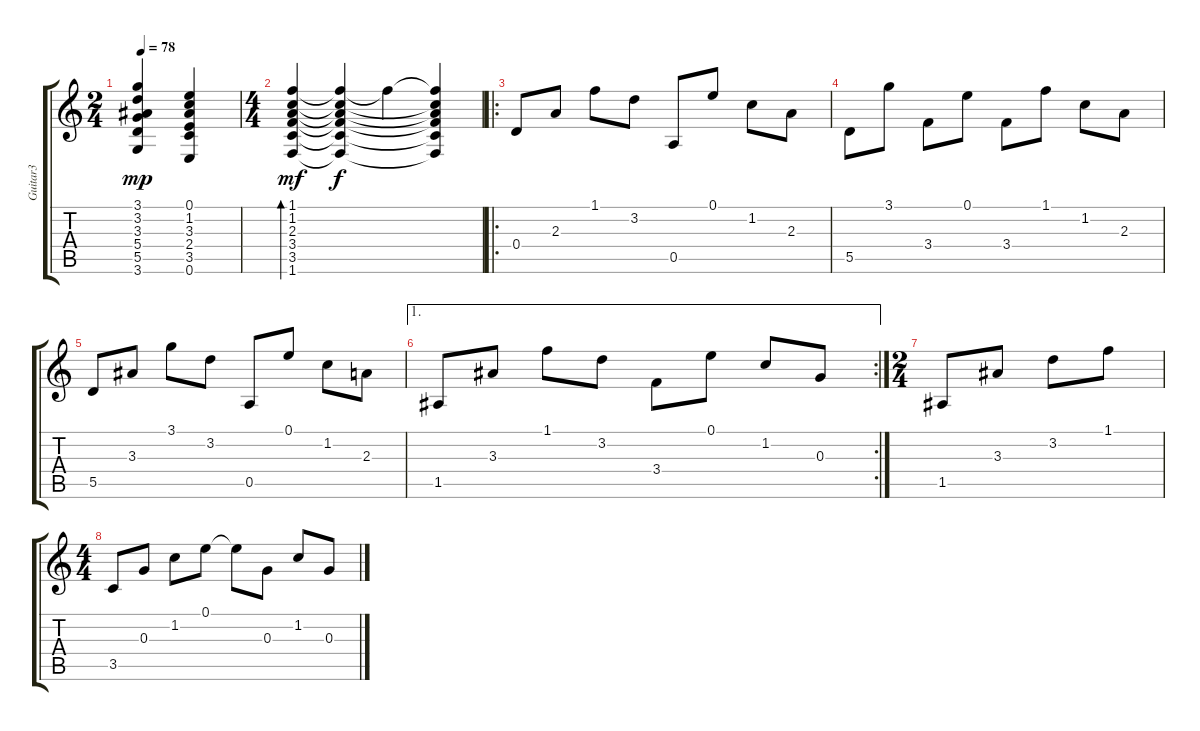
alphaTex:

\track ("Guitar3" "Guitar3") {instrument acousticguitarsteel}
\staff {score tabs}
\tuning (E4 B3 G3 D3 A2 E2) {hide}
\ts (2 4)
\tempo 78
\clef g2
\ks c
(3.1 3.2 3.3 5.4 5.5 3.6).4{dy mp} (0.1 1.2 3.3 2.4 3.5 0.6).4 |
\ts (4 4)
(1.1 1.2 2.3 3.4 3.5 1.6).4{bd 120 dy mf} (1.1{t} 1.2{t} 2.3{t} 3.4{t} 3.5{t} 1.6{t}).4{dy f} 1.1{t}.4 (1.1{t} 1.2{t} 2.3{t} 3.4{t} 3.5{t} 1.6{t}).4 |
\ro
0.4.8 2.3.8 1.1.8 3.2.8 0.5.8 0.1.8 1.2.8 2.3.8 |
5.5.8 3.1.8 3.4.8 0.1.8 3.4.8 1.1.8 1.2.8 2.3.8 |
5.5.8 3.3.8 3.1.8 3.2.8 0.5.8 0.1.8 1.2.8 2.3.8 |
\ae 1
\rc 2
1.5.8 3.3.8 1.1.8 3.2.8 3.4.8 0.1.8 1.2.8 0.3.8 |
\ts (2 4)
1.5.8 3.3.8 3.2.8 1.1.8 |
\ts (4 4)
3.5.8 0.3.8 1.2.8 0.1.8 0.1{t}.8 0.3.8 1.2.8 0.3.8
